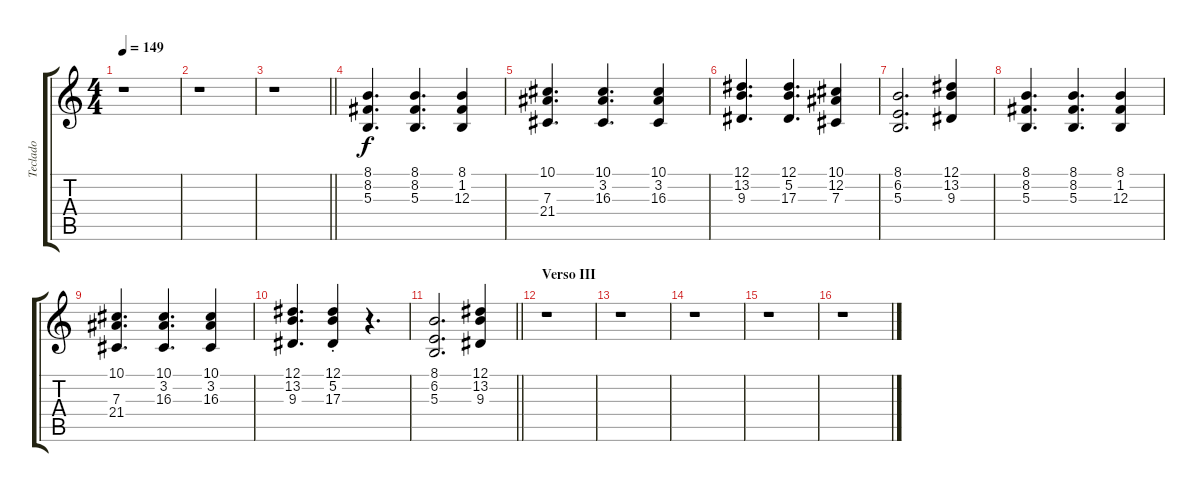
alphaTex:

\track ("Teclado" "Teclado") {instrument acousticgrandpiano}
\staff {score tabs}
\tuning (Eb4 Bb3 Gb3 Db3 Ab2 Eb2) {hide}
\ts (4 4)
\tempo 149
\clef g2
\ks c
r.1{dy f} |
r.1 |
\barLineRight lightlight
r.1 |
(8.1 8.2 5.3).4{d} (8.1 8.2 5.3).4{d} (8.1 1.2 12.3).4 |
(10.1 7.3 21.4).4{d} (10.1 3.2 16.3).4{d} (10.1 3.2 16.3).4 |
(12.1 13.2 9.3).4{d} (12.1 5.2 17.3).4{d} (10.1 12.2 7.3).4 |
(8.1 6.2 5.3).2{d} (12.1 13.2 9.3).4 |
(8.1 8.2 5.3).4{d} (8.1 8.2 5.3).4{d} (8.1 1.2 12.3).4 |
(10.1 7.3 21.4).4{d} (10.1 3.2 16.3).4{d} (10.1 3.2 16.3).4 |
(12.1 13.2 9.3).4{d} (12.1{st} 5.2{st} 17.3{st}).4 r.4{d} |
\barLineRight lightlight
(8.1 6.2 5.3).2{d} (12.1 13.2 9.3).4 |
\section ("" "Verso III")
r.1 |
r.1 |
r.1 |
r.1 |
r.1
